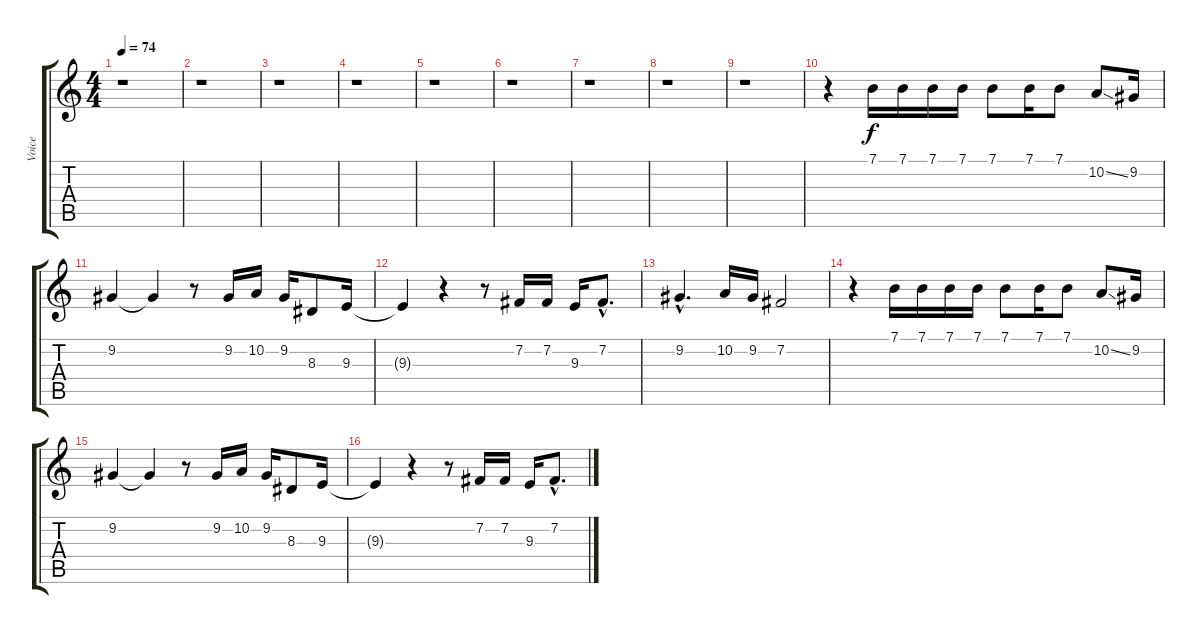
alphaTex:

\track ("Voice" "Voice") {instrument panflute}
\staff {score tabs}
\tuning (E4 B3 G3 D3 A2 E2) {hide}
\ts (4 4)
\tempo 74
\clef g2
\ks c
r.1{dy f instrument panflute} |
r.1 |
r.1 |
r.1 |
r.1 |
r.1 |
r.1 |
r.1 |
r.1 |
r.4 7.1.16 7.1.16 7.1.16 7.1.16 7.1.8 7.1.16 7.1.8 10.2{ss}.8 9.2.16 |
9.2.4 9.2{t}.4 r.8 9.2.16 10.2.16 9.2.16 8.3.8 9.3.16 |
9.3{t}.4 r.4 r.8 7.2.16 7.2.16 9.3.16 7.2{hac}.8{d} |
9.2{hac}.4{d} 10.2.16 9.2.16 7.2.2 |
r.4 7.1.16 7.1.16 7.1.16 7.1.16 7.1.8 7.1.16 7.1.8 10.2{ss}.8 9.2.16 |
9.2.4 9.2{t}.4 r.8 9.2.16 10.2.16 9.2.16 8.3.8 9.3.16 |
9.3{t}.4 r.4 r.8 7.2.16 7.2.16 9.3.16 7.2{hac}.8{d}
